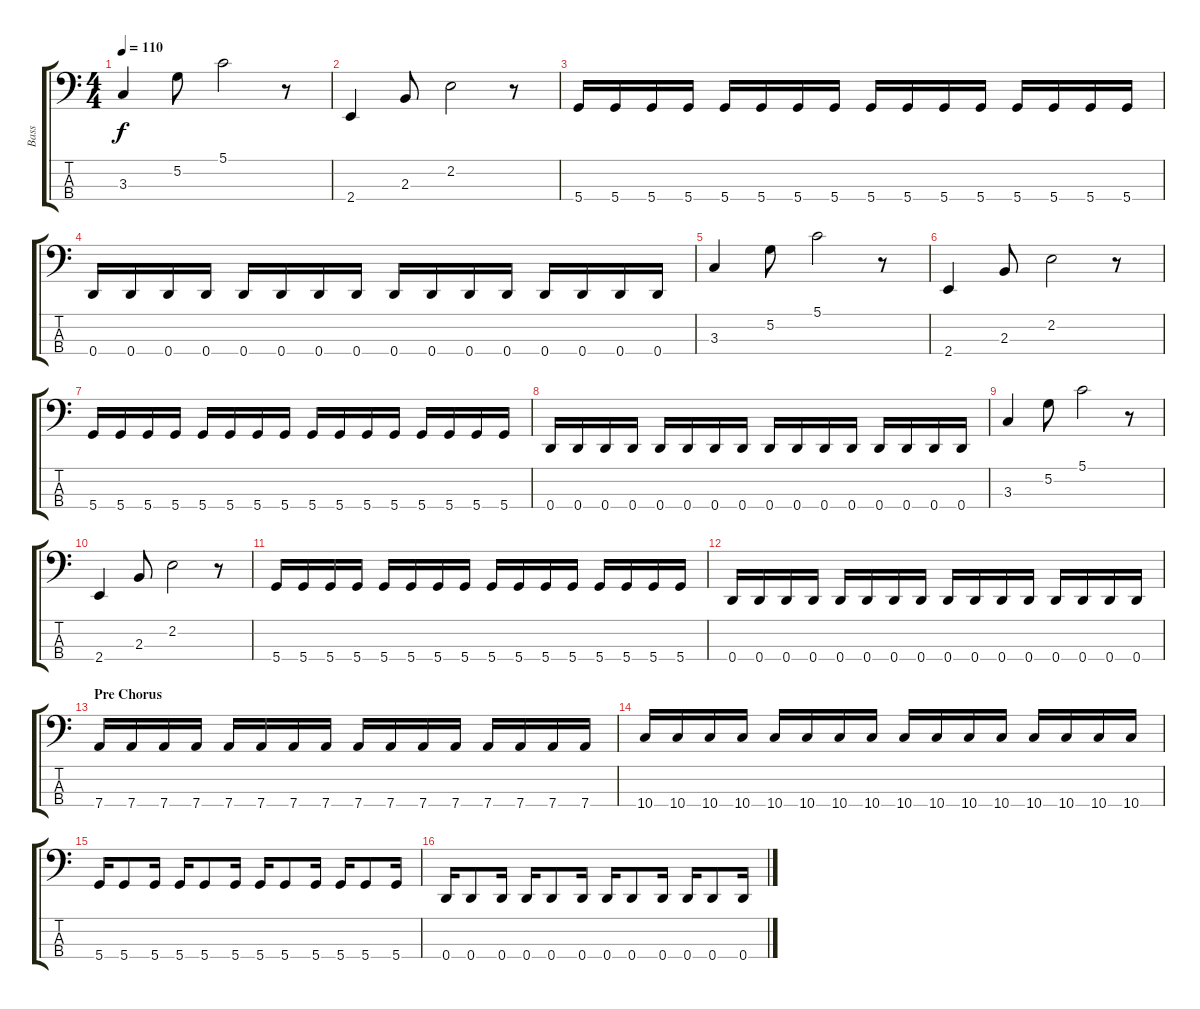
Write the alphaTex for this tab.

\track ("Bass" "Bass") {instrument electricbassfinger}
\staff {score tabs}
\tuning (G2 D2 A1 D1) {hide}
\ts (4 4)
\tempo 110
\clef f4
\ks c
3.3.4{dy f} 5.2.8 5.1.2 r.8 |
2.4.4 2.3.8 2.2.2 r.8 |
5.4.16 5.4.16 5.4.16 5.4.16 5.4.16 5.4.16 5.4.16 5.4.16 5.4.16 5.4.16 5.4.16 5.4.16 5.4.16 5.4.16 5.4.16 5.4.16 |
0.4.16 0.4.16 0.4.16 0.4.16 0.4.16 0.4.16 0.4.16 0.4.16 0.4.16 0.4.16 0.4.16 0.4.16 0.4.16 0.4.16 0.4.16 0.4.16 |
3.3.4 5.2.8 5.1.2 r.8 |
2.4.4 2.3.8 2.2.2 r.8 |
5.4.16 5.4.16 5.4.16 5.4.16 5.4.16 5.4.16 5.4.16 5.4.16 5.4.16 5.4.16 5.4.16 5.4.16 5.4.16 5.4.16 5.4.16 5.4.16 |
0.4.16 0.4.16 0.4.16 0.4.16 0.4.16 0.4.16 0.4.16 0.4.16 0.4.16 0.4.16 0.4.16 0.4.16 0.4.16 0.4.16 0.4.16 0.4.16 |
3.3.4 5.2.8 5.1.2 r.8 |
2.4.4 2.3.8 2.2.2 r.8 |
5.4.16 5.4.16 5.4.16 5.4.16 5.4.16 5.4.16 5.4.16 5.4.16 5.4.16 5.4.16 5.4.16 5.4.16 5.4.16 5.4.16 5.4.16 5.4.16 |
0.4.16 0.4.16 0.4.16 0.4.16 0.4.16 0.4.16 0.4.16 0.4.16 0.4.16 0.4.16 0.4.16 0.4.16 0.4.16 0.4.16 0.4.16 0.4.16 |
\section ("" "Pre Chorus")
7.4.16 7.4.16 7.4.16 7.4.16 7.4.16 7.4.16 7.4.16 7.4.16 7.4.16 7.4.16 7.4.16 7.4.16 7.4.16 7.4.16 7.4.16 7.4.16 |
10.4.16 10.4.16 10.4.16 10.4.16 10.4.16 10.4.16 10.4.16 10.4.16 10.4.16 10.4.16 10.4.16 10.4.16 10.4.16 10.4.16 10.4.16 10.4.16 |
5.4.16 5.4.8 5.4.16 5.4.16 5.4.8 5.4.16 5.4.16 5.4.8 5.4.16 5.4.16 5.4.8 5.4.16 |
0.4.16 0.4.8 0.4.16 0.4.16 0.4.8 0.4.16 0.4.16 0.4.8 0.4.16 0.4.16 0.4.8 0.4.16
